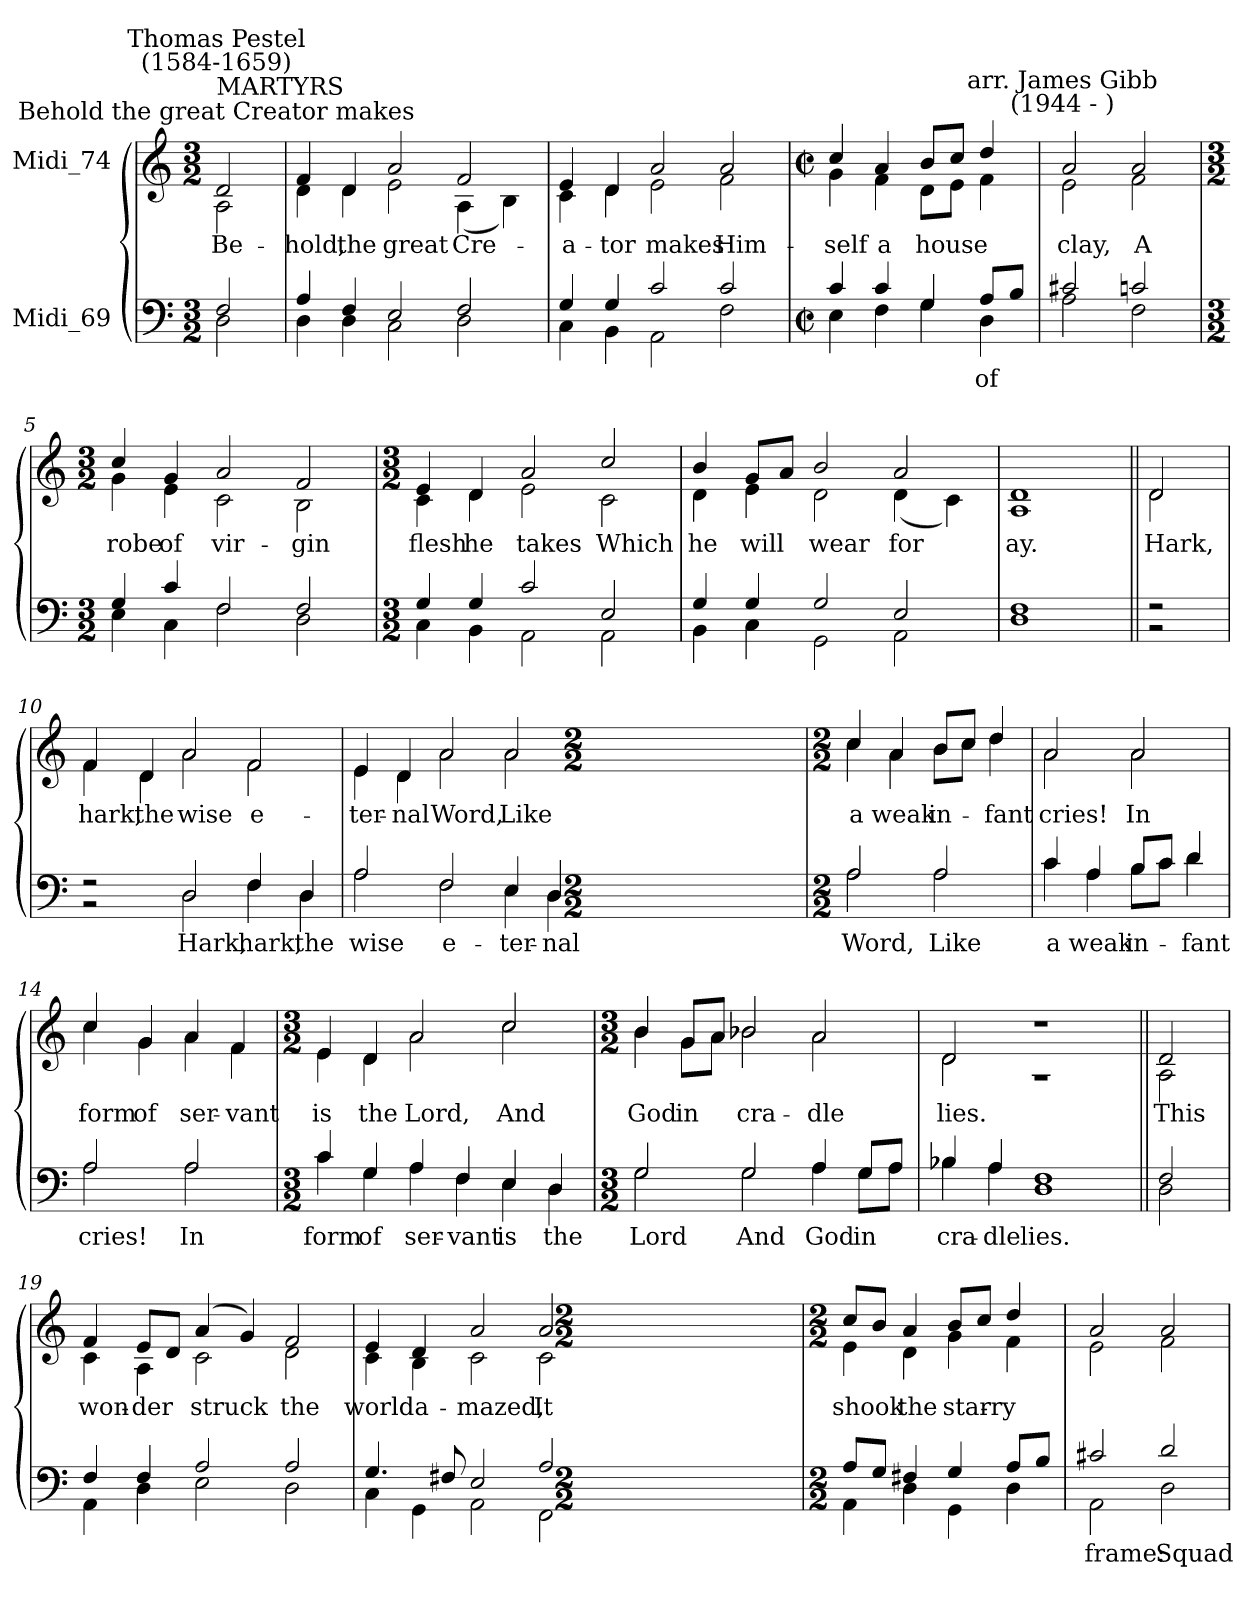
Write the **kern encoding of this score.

**kern	**text	**kern	**text
*part2	*part2	*part1	*part1
*staff2	*staff2	*staff1	*staff1
*I"Midi_69	*	*I"Midi_74	*
*clefF4	*	*clefG2	*
*k[]	*	*k[]	*
*C:	*	*C:	*
*M3/2	*	*M3/2	*
=	=	=	=
*^	*	*^	*
!	!	!	!LO:TX:a:cj:t=Behold the great Creator makes	!	!
!	!	!	!LO:TX:a:t=MARTYRS	!	!
!	!	!	!LO:TX:a:cj:t=Thomas Pestel\n(1584-1659)	!	!
!	!	!	!	!	!LO:LY:b
2F/	2D\	.	2d/	2A\	Be-
=1	=1	=1	=1	=1	=1
!	!	!	!	!	!LO:LY:b
4A/	4D\	.	4f/	4d\	-hold,
!	!	!	!	!	!LO:LY:b
4F/	4D\	.	4d/	4d\	the
!	!	!	!	!	!LO:LY:b
2E/	2C\	.	2a/	2e\	great
!	!	!	!	!	!LO:LY:b
2F/	2D\	.	2f/	(<4A\	Cre-
.	.	.	.	4B\)	.
=2	=2	=2	=2	=2	=2
!	!	!	!	!	!LO:LY:b
4G/	4C\	.	4e/	4c\	a-
!	!	!	!	!	!LO:LY:b
4G/	4BB\	.	4d/	4d\	-tor
!	!	!	!	!	!LO:LY:b
2c/	2AA\	.	2a/	2e\	makes
!	!	!	!	!	!LO:LY:b
2c/	2F\	.	2a/	2f\	Him-
=3	=3	=3	=3	=3	=3
*M2/2	*	*	*M2/2	*	*
*met(c|)	*	*	*met(c|)	*	*
!	!	!	!	!	!LO:LY:b
4c/	4E\	.	4cc/	4g\	-self
!	!	!	!	!	!LO:LY:b
4c/	4F\	.	4a/	4f\	a
!	!	!	!	!	!LO:LY:b
4G/	4G\	.	8b/L	8d\L	house
.	.	.	8cc/J	8e\J	.
!	!	!LO:LY:a	!	!	!
8A/L	4D\	of	4dd/	4f\	.
8B/J	.	.	.	.	.
=4	=4	=4	=4	=4	=4
!	!	!	!LO:TX:a:cj:t=arr. James Gibb\n(1944 - )	!	!
!	!	!	!	!	!LO:LY:b
2c#X/	2A\	.	2a/	2e\	clay,
!	!	!	!	!	!LO:LY:b
2cn/	2F\	.	2a/	2f\	A
=5	=5	=5	=5	=5	=5
*M3/2	*	*	*M3/2	*	*
!	!	!	!	!	!LO:LY:b
4G/	4E\	.	4cc/	4g\	robe
!	!	!	!	!	!LO:LY:b
4c/	4C\	.	4g/	4e\	of
!	!	!LO:LY:a	!	!	!LO:LY:b
2F/	2F\	.	2a/	2c\	vir-
!	!	!LO:LY:a	!	!	!LO:LY:b
2F/	2D\	.	2f/	2B\	-gin
!!LO:LB:g=z	!!
=6	=6	=6	=6	=6	=6
*M3/2	*	*	*M3/2	*	*
!	!	!	!	!	!LO:LY:b
4G/	4C\	.	4e/	4c\	flesh
!	!	!	!	!	!LO:LY:b
4G/	4BB\	.	4d/	4d\	he
!	!	!	!	!	!LO:LY:b
2c/	2AA\	.	2a/	2e\	takes
!	!	!	!	!	!LO:LY:b
2E/	2AA\	.	2cc/	2c\	Which
=7	=7	=7	=7	=7	=7
!	!	!	!	!	!LO:LY:b
4G/	4BB\	.	4b/	4d\	he
!	!	!	!	!	!LO:LY:b
4G/	4C\	.	8g/L	4e\	will
.	.	.	8a/J	.	.
!	!	!	!	!	!LO:LY:b
!	!	!	!	!	!LO:LY:b
2G/	2GG\	.	2b/	2d\	wear
!	!	!	!	!	!LO:LY:b
2E/	2AA\	.	2a/	(<4d\	for
.	.	.	.	4c\)	.
=8	=8	=8	=8	=8	=8
!	!	!	!	!	!LO:LY:b
1F/	1D\	.	1d/	1A\	ay.
=9||	=9||	=9||	=9||	=9||	=9||
!	!	!	!	!	!LO:LY:b
2r	2r	.	2d/	2d\	Hark,
=10	=10	=10	=10	=10	=10
!	!	!	!	!	!LO:LY:b
2r	2r	.	4f/	4f\	hark,
!	!	!	!	!	!LO:LY:b
.	.	.	4d/	4d\	the
!	!	!LO:LY:b	!	!	!LO:LY:b
2D/	2D\	Hark,	2a/	2a\	wise
!	!	!LO:LY:b	!	!	!LO:LY:b
4F/	4F\	hark,	2f/	2f\	e-
!	!	!LO:LY:b	!	!	!
4D/	4D\	the	.	.	.
=11	=11	=11	=11	=11	=11
!	!	!LO:LY:b	!	!	!LO:LY:b
2A/	2A\	wise	4e/	4e\	-ter-
!	!	!	!	!	!LO:LY:b
.	.	.	4d/	4d\	-nal
!	!	!LO:LY:b	!	!	!LO:LY:b
2F/	2F\	e-	2a/	2a\	Word,
!	!	!LO:LY:b	!	!	!LO:LY:b
4E/	4E\	-ter-	2a/	2a\	Like
!	!	!LO:LY:b	!	!	!
4D/	4D\	-nal	.	.	.
*M2/2	*	*	*M2/2	*	*
*met(c|)	*	*	*met(c|)	*	*
!!LO:LB:g=z	!!
=12	=12	=12	=12	=12	=12
*M2/2	*	*	*M2/2	*	*
!	!	!LO:LY:b	!	!	!LO:LY:b
2A/	2A\	Word,	4cc/	4cc\	a
!	!	!	!	!	!LO:LY:b
.	.	.	4a/	4a\	weak
!	!	!LO:LY:b	!	!	!LO:LY:b
2A/	2A\	Like	8b/L	8b\L	in-
.	.	.	8cc/J	8cc\J	.
!	!	!	!	!	!LO:LY:b
.	.	.	4dd/	4dd\	fant
=13	=13	=13	=13	=13	=13
!	!	!LO:LY:b	!	!	!LO:LY:b
4c/	4c\	a	2a/	2a\	cries!
!	!	!LO:LY:b	!	!	!
4A/	4A\	weak	.	.	.
!	!	!LO:LY:b	!	!	!LO:LY:b
8B/L	8B\L	in-	2a/	2a\	In
8c/J	8c\J	.	.	.	.
!	!	!LO:LY:b	!	!	!
4d/	4d\	fant	.	.	.
=14	=14	=14	=14	=14	=14
!	!	!LO:LY:b	!	!	!LO:LY:b
2A/	2A\	cries!	4cc/	4cc\	form
!	!	!	!	!	!LO:LY:b
.	.	.	4g/	4g\	of
!	!	!LO:LY:b	!	!	!LO:LY:b
2A/	2A\	In	4a/	4a\	ser-
!	!	!	!	!	!LO:LY:b
.	.	.	4f/	4f\	-vant
=15	=15	=15	=15	=15	=15
*M3/2	*	*	*M3/2	*	*
!	!	!LO:LY:b	!	!	!LO:LY:b
4c/	4c\	form	4e/	4e\	is
!	!	!LO:LY:b	!	!	!LO:LY:b
4G/	4G\	of	4d/	4d\	the
!	!	!LO:LY:b	!	!	!LO:LY:b
4A/	4A\	ser-	2a/	2a\	Lord,
!	!	!LO:LY:b	!	!	!
4F/	4F\	-vant	.	.	.
!	!	!LO:LY:b	!	!	!LO:LY:b
4E/	4E\	is	2cc/	2cc\	And
!	!	!LO:LY:b	!	!	!
4D/	4D\	the	.	.	.
!!LO:LB:g=z	!!
=16	=16	=16	=16	=16	=16
*M3/2	*	*	*M3/2	*	*
!	!	!LO:LY:b	!	!	!LO:LY:b
!	!	!	!	!	!LO:LY:b
2G/	2G\	Lord	4b/	4b\	God
!	!	!	!	!	!LO:LY:b
!	!	!	!	!	!LO:LY:b
.	.	.	8g/L	8g\L	in
.	.	.	8a/J	8a\J	.
!	!	!LO:LY:b	!	!	!LO:LY:b
!	!	!	!	!	!LO:LY:b
2G/	2G\	And	2b-X/	2b-X\	cra-
!	!	!LO:LY:b	!	!	!LO:LY:b
!	!	!	!	!	!LO:LY:b
4A/	4A\	God	2a/	2a\	-dle
!	!	!LO:LY:b	!	!	!
8G/L	8G\L	in	.	.	.
8A/J	8A\J	.	.	.	.
=17	=17	=17	=17	=17	=17
!	!	!LO:LY:b	!	!	!LO:LY:b
!	!	!	!	!	!LO:LY:b
4B-X/	4B-X\	cra-	2d/	2d\	lies.
!	!	!LO:LY:b	!	!	!
4A/	4A\	-dle	.	.	.
!	!	!LO:LY:b	!	!	!
1F/	1D\	lies.	1r	1r	.
=18||	=18||	=18||	=18||	=18||	=18||
!	!	!	!	!	!LO:LY:b
2F/	2D\	.	2d/	2A\	This
=19	=19	=19	=19	=19	=19
!	!	!	!	!	!LO:LY:b
4F/	4AA\	.	4f/	4c\	won-
!	!	!	!	!	!LO:LY:b
4F/	4D\	.	8e/L	4A\	-der
.	.	.	8d/J	.	.
!	!	!	!	!	!LO:LY:b
2A/	2E\	.	(>4a/	2c\	struck
.	.	.	4g/)	.	.
!	!	!	!	!	!LO:LY:b
2A/	2D\	.	2f/	2d\	the
=20	=20	=20	=20	=20	=20
!	!	!	!	!	!LO:LY:b
4.G/	4C\	.	4e/	4c\	world
!	!	!	!	!	!LO:LY:b
.	4GG\	.	4d/	4B\	a-
8F#X/	.	.	.	.	.
!	!	!	!	!	!LO:LY:b
2E/	2AA\	.	2a/	2c\	-mazed,
!	!	!	!	!	!LO:LY:b
2A/	2FF\	.	2a/	2c\	It
*M2/2	*	*	*M2/2	*	*
*met(c|)	*	*	*met(c|)	*	*
!!LO:LB:g=z	!!
=21	=21	=21	=21	=21	=21
*M2/2	*	*	*M2/2	*	*
!	!	!	!	!	!LO:LY:b
8A/L	4AA\	.	8cc/L	4e\	shook
8G/J	.	.	8b/J	.	.
!	!	!	!	!	!LO:LY:b
4F#X/	4D\	.	4a/	4d\	the
!	!	!	!	!	!LO:LY:b
4G/	4GG\	.	8b/L	4g\	star-
.	.	.	8cc/J	.	.
!	!	!	!	!	!LO:LY:b
8A/L	4D\	.	4dd/	4f\	ry
8B/J	.	.	.	.	.
=22	=22	=22	=22	=22	=22
!	!	!LO:LY:a	!	!	!
2c#X/	2AA\	frame:	2a/	2e\	.
!	!	!LO:LY:a	!	!	!
2d/	2D\	Squad-	2a/	2f\	.
*v	*v	*	*	*	*
*	*	*v	*v	*
=	=	=	=
*-	*-	*-	*-
